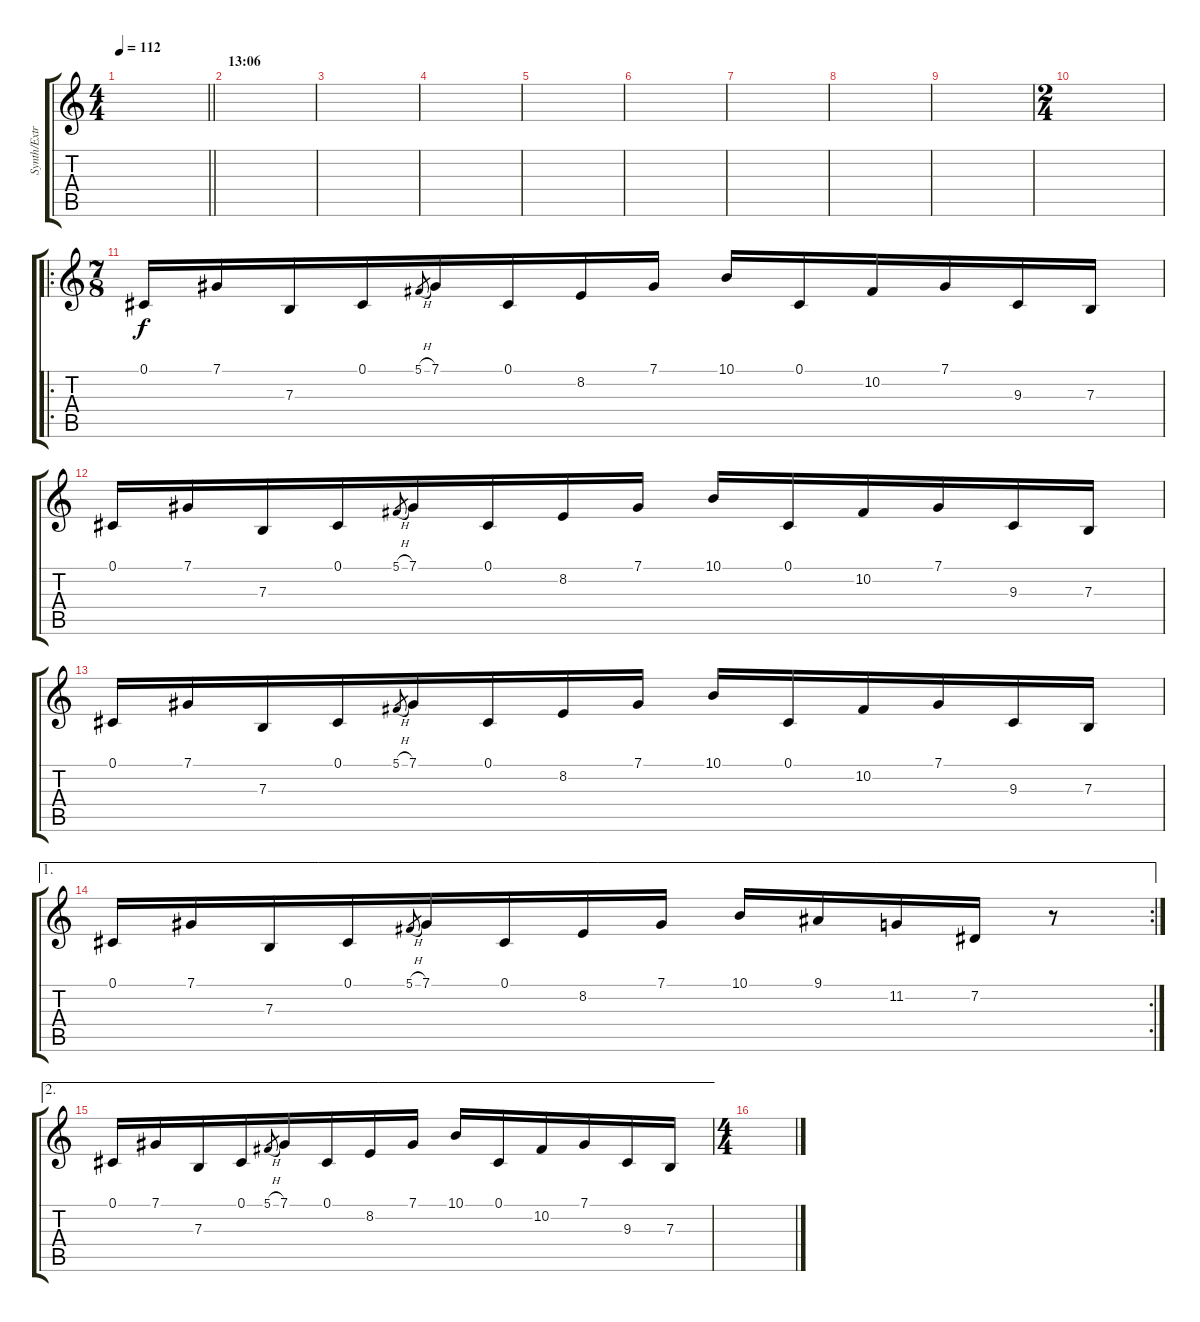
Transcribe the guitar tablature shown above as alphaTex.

\track ("Synth/Extra Guitar I/Vocals" "Synth/Extr") {instrument pad3polysynth}
\staff {score tabs}
\tuning (Db4 Ab3 E3 B2 Gb2 Db2) {hide}
\ts (4 4)
\tempo 112
\clef g2
\barLineRight lightlight
\ks c
|
\section ("" "13:06")
|
|
|
|
|
|
|
|
\ts (2 4)
|
\ro
\ts (7 8)
0.1.16{instrument acousticguitarnylon} 7.1.16 7.3.16 0.1.16 5.1{h}.8{gr} 7.1.16 0.1.16 8.2.16 7.1.16 10.1.16 0.1.16 10.2.16 7.1.16 9.3.16 7.3.16 |
0.1.16 7.1.16 7.3.16 0.1.16 5.1{h}.8{gr} 7.1.16 0.1.16 8.2.16 7.1.16 10.1.16 0.1.16 10.2.16 7.1.16 9.3.16 7.3.16 |
0.1.16 7.1.16 7.3.16 0.1.16 5.1{h}.8{gr} 7.1.16 0.1.16 8.2.16 7.1.16 10.1.16 0.1.16 10.2.16 7.1.16 9.3.16 7.3.16 |
\ae 1
\rc 2
0.1.16 7.1.16 7.3.16 0.1.16 5.1{h}.8{gr} 7.1.16 0.1.16 8.2.16 7.1.16 10.1.16 9.1.16 11.2.16 7.2.16 r.8 |
\ae 2
0.1.16 7.1.16 7.3.16 0.1.16 5.1{h}.8{gr} 7.1.16 0.1.16 8.2.16 7.1.16 10.1.16 0.1.16 10.2.16 7.1.16 9.3.16 7.3.16 |
\ts (4 4)
